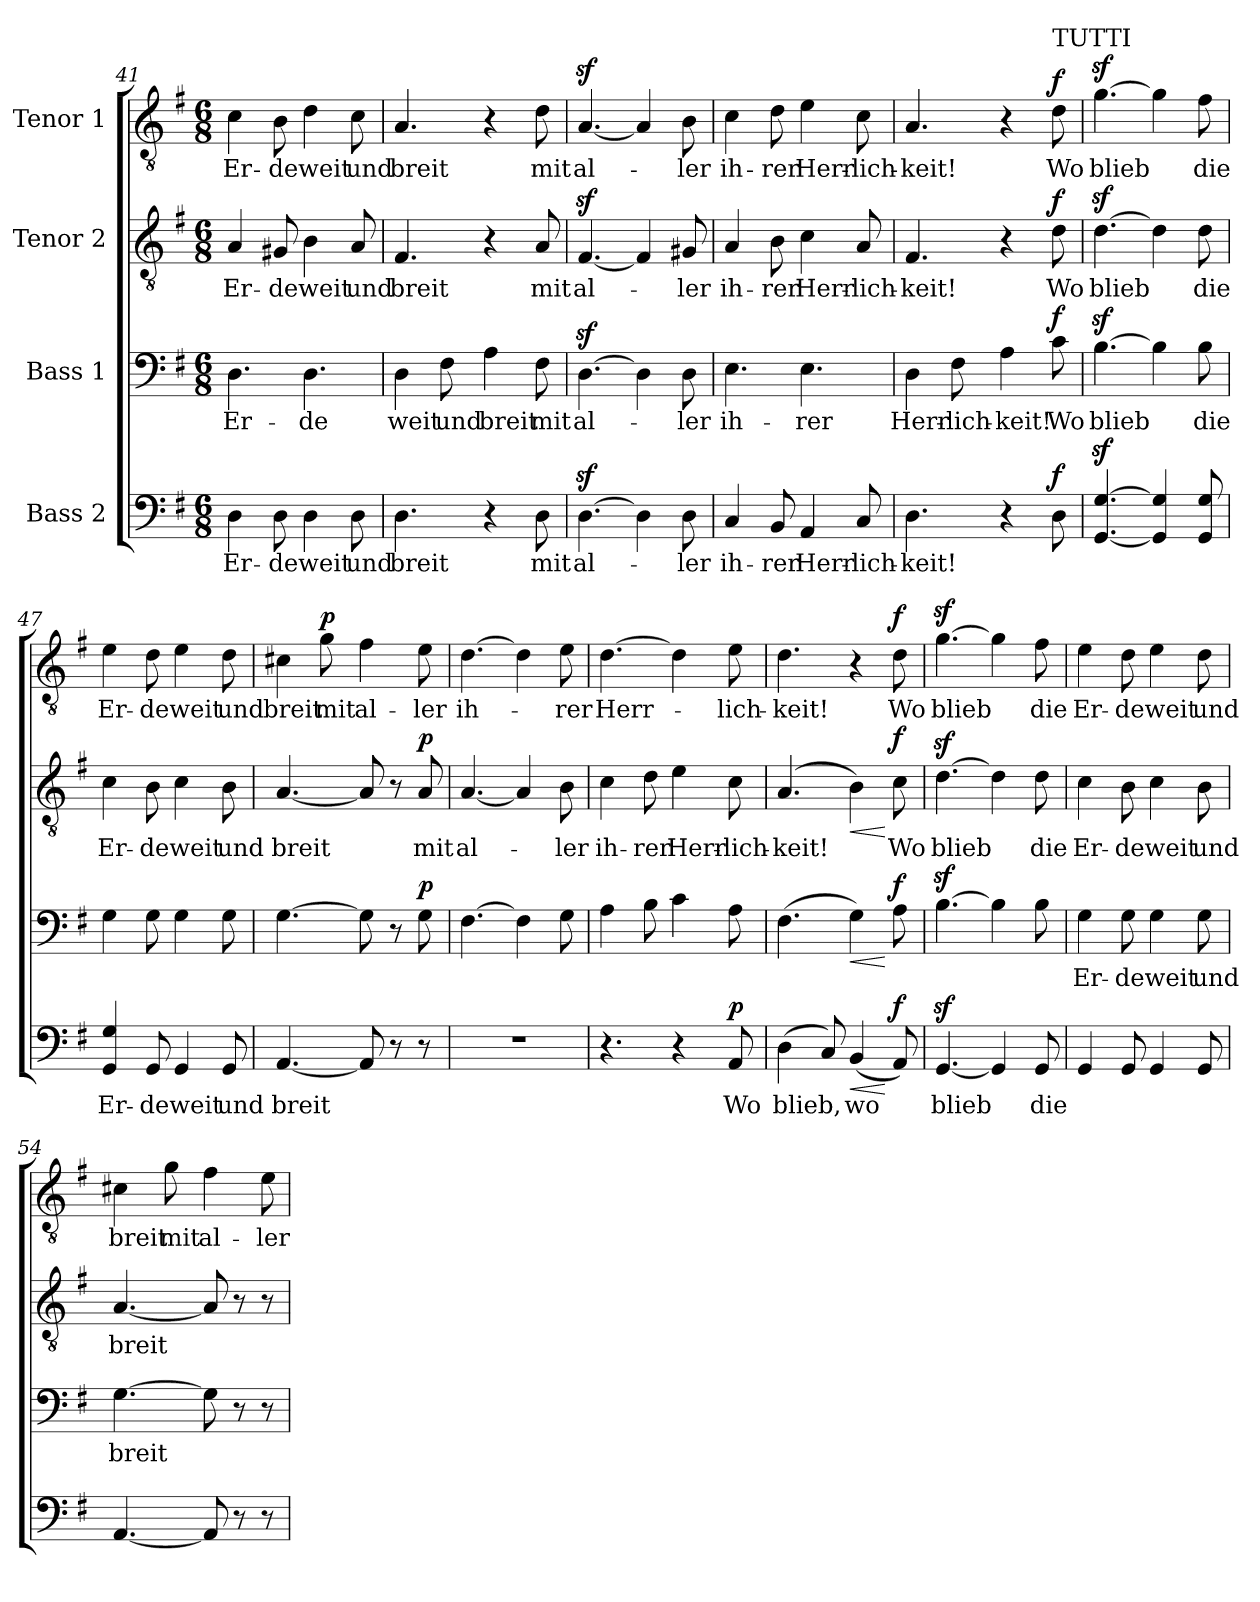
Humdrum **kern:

**kern	**text	**dynam	**kern	**text	**dynam	**kern	**text	**dynam	**kern	**text	**dynam
*part4	*part4	*part4	*part3	*part3	*part3	*part2	*part2	*part2	*part1	*part1	*part1
*staff4	*staff4	*staff4	*staff3	*staff3	*staff3	*staff2	*staff2	*staff2	*staff1	*staff1	*staff1
*I"Bass 2	*	*	*I"Bass 1	*	*	*I"Tenor 2	*	*	*I"Tenor 1	*	*
!!LO:LB:g=z
*clefF4	*	*	*clefF4	*	*	*clefGv2	*	*	*clefGv2	*	*
*k[f#]	*	*	*k[f#]	*	*	*k[f#]	*	*	*k[f#]	*	*
*M6/8	*	*	*M6/8	*	*	*M6/8	*	*	*M6/8	*	*
=41	=41	=41	=41	=41	=41	=41	=41	=41	=41	=41	=41
4D\	Er-	.	4.D\	Er-	.	4A/	Er-	.	4c\	Er-	.
8D\	-de	.	.	.	.	8G#X/	-de	.	8B\	-de	.
4D\	weit	.	4.D\	-de	.	4B\	weit	.	4d\	weit	.
8D\	und	.	.	.	.	8A/	und	.	8c\	und	.
=42	=42	=42	=42	=42	=42	=42	=42	=42	=42	=42	=42
4.D\	breit	.	4D\	weit	.	4.F#/	breit	.	4.A/	breit	.
.	.	.	8F#\	und	.	.	.	.	.	.	.
4r	.	.	4A\	breit	.	4r	.	.	4r	.	.
8D\	mit	.	8F#\	mit	.	8A/	mit	.	8d\	mit	.
=43	=43	=43	=43	=43	=43	=43	=43	=43	=43	=43	=43
[4.Dz>\	al-	.	[4.Dz>\	al-	.	[4.F#z>/	al-	.	[4.Az>/	al-	.
4D\]	.	.	4D\]	.	.	4F#/]	.	.	4A/]	.	.
8D\	-ler	.	8D\	-ler	.	8G#X/	-ler	.	8B\	-ler	.
=44	=44	=44	=44	=44	=44	=44	=44	=44	=44	=44	=44
4C/	ih-	.	4.E\	ih-	.	4A/	ih-	.	4c\	ih-	.
8BB/	-rer	.	.	.	.	8B\	-rer	.	8d\	-rer	.
4AA/	Herr-	.	4.E\	-rer	.	4c\	Herr-	.	4e\	Herr-	.
8C/	-lich-	.	.	.	.	8A/	-lich-	.	8c\	-lich-	.
=45	=45	=45	=45	=45	=45	=45	=45	=45	=45	=45	=45
4.D\	-keit!	.	4D\	Herr-	.	4.F#/	-keit!	.	4.A/	-keit!	.
.	.	.	8F#\	-lich-	.	.	.	.	.	.	.
4r	.	.	4A\	-keit!	.	4r	.	.	4r	.	.
!	!	!	!	!	!	!	!	!	!LO:TX:a:t=TUTTI	!	!
!	!	!LO:DY:a	!	!	!LO:DY:a	!	!	!LO:DY:a	!	!	!LO:DY:a
8D\	.	f	8c\	Wo	f	8d\	Wo	f	8d\	Wo	f
=46	=46	=46	=46	=46	=46	=46	=46	=46	=46	=46	=46
[4.GG/z> [4.G/z>	.	.	[4.Bz>\	blieb	.	[4.dz>\	blieb	.	[4.gz>\	blieb	.
4GG/] 4G/]	.	.	4B\]	.	.	4d\]	.	.	4g\]	.	.
8GG/ 8G/	.	.	8B\	die	.	8d\	die	.	8f#\	die	.
!!LO:PB:g=z
=47	=47	=47	=47	=47	=47	=47	=47	=47	=47	=47	=47
4GG/ 4G/	Er-	.	4G\	.	.	4c\	Er-	.	4e\	Er-	.
8GG/	-de	.	8G\	.	.	8B\	-de	.	8d\	-de	.
4GG/	weit	.	4G\	.	.	4c\	weit	.	4e\	weit	.
8GG/	und	.	8G\	.	.	8B\	und	.	8d\	und	.
=48	=48	=48	=48	=48	=48	=48	=48	=48	=48	=48	=48
[4.AA/	breit	.	[4.G\	.	.	[4.A/	breit	.	4c#X\	breit	.
!	!	!	!	!	!	!	!	!	!	!	!LO:DY:a
.	.	.	.	.	.	.	.	.	8g\	mit	p
8AA/]	.	.	8G\]	.	.	8A/]	.	.	4f#\	al-	.
8r	.	.	8r	.	.	8r	.	.	.	.	.
!	!	!	!	!	!LO:DY:a	!	!	!LO:DY:a	!	!	!
8r	.	.	8G\	.	p	8A/	mit	p	8e\	-ler	.
=49	=49	=49	=49	=49	=49	=49	=49	=49	=49	=49	=49
2.r	.	.	[4.F#\	.	.	[4.A/	al-	.	[4.d\	ih-	.
.	.	.	4F#\]	.	.	4A/]	.	.	4d\]	.	.
.	.	.	8G\	.	.	8B\	-ler	.	8e\	-rer	.
=50	=50	=50	=50	=50	=50	=50	=50	=50	=50	=50	=50
4.r	.	.	4A\	.	.	4c\	ih-	.	[4.d\	Herr-	.
.	.	.	8B\	.	.	8d\	-rer	.	.	.	.
4r	.	.	4c\	.	.	4e\	Herr-	.	4d\]	.	.
!	!	!LO:DY:a	!	!	!	!	!	!	!	!	!
8AA/	Wo	p	8A\	.	.	8c\	-lich-	.	8e\	-lich-	.
=51	=51	=51	=51	=51	=51	=51	=51	=51	=51	=51	=51
(4D\	blieb,	.	(4.F#\	.	.	(4.A/	-keit!	.	4.d\	-keit!	.
8C/)	.	.	.	.	.	.	.	.	.	.	.
!	!	!LO:HP:b	!	!	!LO:HP:b	!	!	!LO:HP:b	!	!	!
(4BB/	wo	<	4G\)	.	<	4B\)	.	<	4r	.	.
!	!	!LO:DY:n=1:a	!	!	!LO:DY:n=1:a	!	!	!LO:DY:n=1:a	!	!	!LO:DY:a
8AA/)	.	[ f	8A\	.	[ f	8c\	Wo	[ f	8d\	Wo	f
=52	=52	=52	=52	=52	=52	=52	=52	=52	=52	=52	=52
[4.GGz>/	blieb	.	[4.Bz>\	.	.	[4.dz>\	blieb	.	[4.gz>\	blieb	.
4GG/]	.	.	4B\]	.	.	4d\]	.	.	4g\]	.	.
8GG/	die	.	8B\	.	.	8d\	die	.	8f#\	die	.
!!LO:LB:g=z
=53	=53	=53	=53	=53	=53	=53	=53	=53	=53	=53	=53
4GG/	.	.	4G\	Er-	.	4c\	Er-	.	4e\	Er-	.
8GG/	.	.	8G\	-de	.	8B\	-de	.	8d\	-de	.
4GG/	.	.	4G\	weit	.	4c\	weit	.	4e\	weit	.
8GG/	.	.	8G\	und	.	8B\	und	.	8d\	und	.
=54	=54	=54	=54	=54	=54	=54	=54	=54	=54	=54	=54
[4.AA/	.	.	[4.G\	breit	.	[4.A/	breit	.	4c#X\	breit	.
.	.	.	.	.	.	.	.	.	8g\	mit	.
8AA/]	.	.	8G\]	.	.	8A/]	.	.	4f#\	al-	.
8r	.	.	8r	.	.	8r	.	.	.	.	.
8r	.	.	8r	.	.	8r	.	.	8e\	-ler	.
=	=	=	=	=	=	=	=	=	=	=	=
*-	*-	*-	*-	*-	*-	*-	*-	*-	*-	*-	*-
